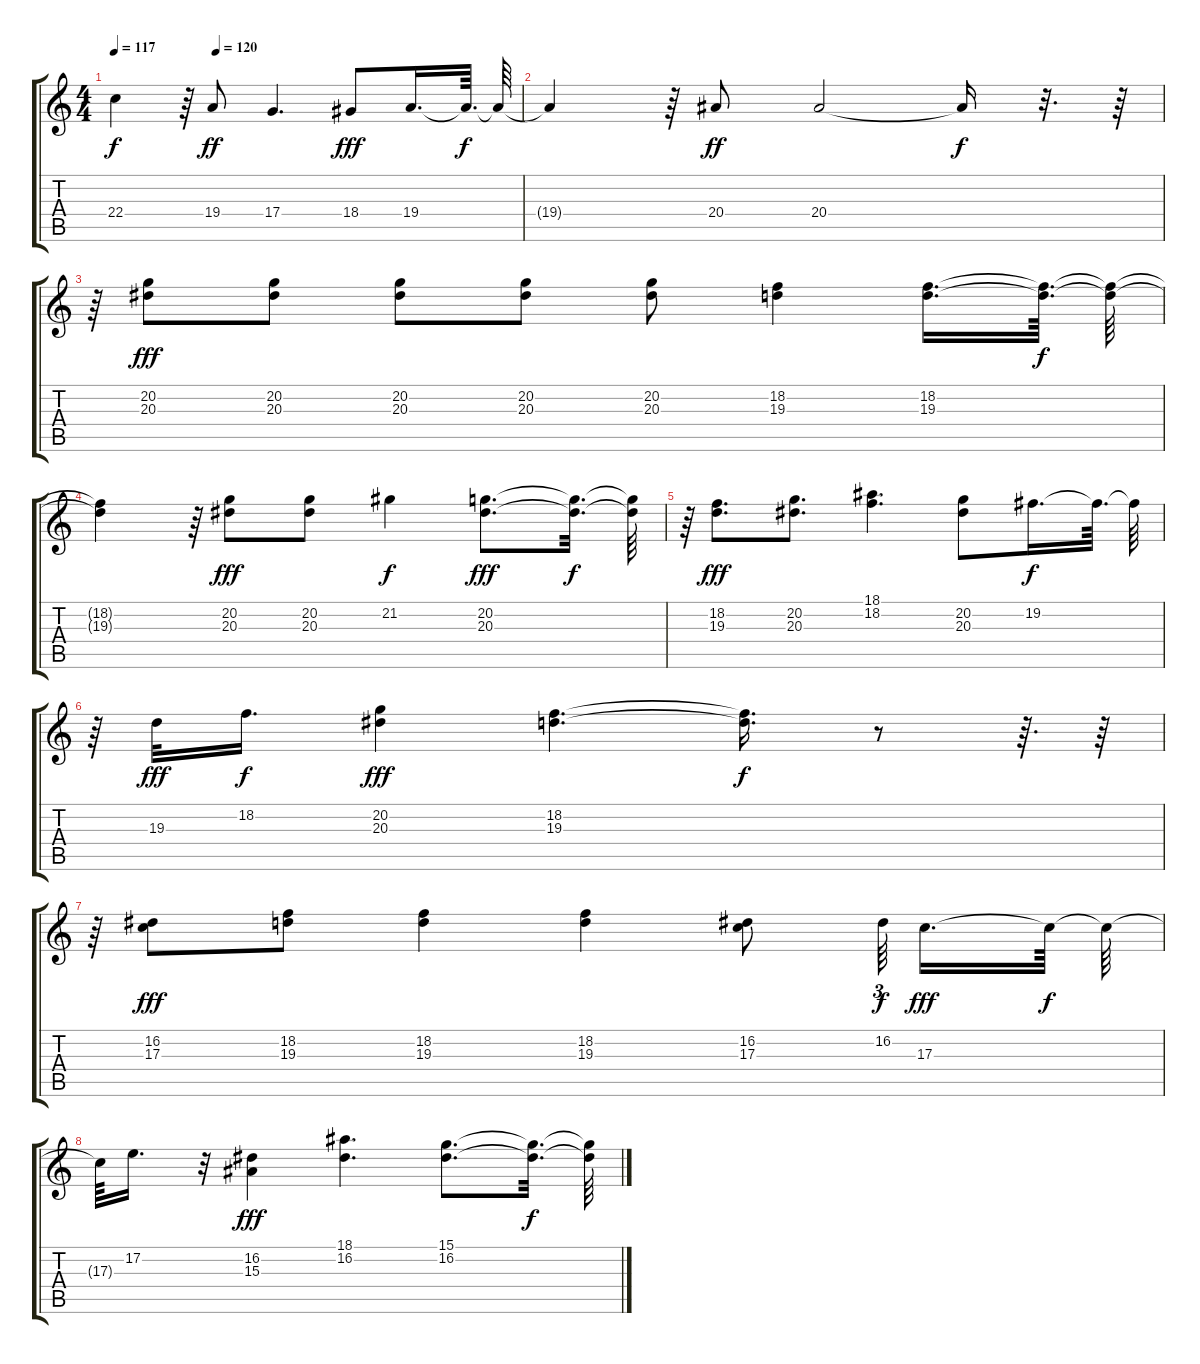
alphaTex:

\track "" {instrument voiceoohs}
\staff {score tabs}
\tuning (E4 B3 G3 D3 A2 E2) {hide}
\ts (4 4)
\tempo 117
\tempo (120 0.25)
\clef g2
\ks c
22.4{t}.4{dy f} r.64 19.4.8{dy ff} 17.4.4{d} 18.4.8{dy fff} 19.4.16{d} 19.4{t}.64{d dy f} 19.4{t}.64 |
19.4{t}.4 r.64 20.4.8{dy ff} 20.4.2 20.4{t}.16{dy f} r.32{d} r.64 |
r.64 (20.2 20.3).8{dy fff} (20.2 20.3).8 (20.2 20.3).8 (20.2 20.3).8 (20.2 20.3).8 (18.2 19.3).4 (18.2 19.3).16{d} (18.2{t} 19.3{t}).64{d dy f} (18.2{t} 19.3{t}).64 |
(18.2{t} 19.3{t}).4 r.64 (20.2 20.3).8{dy fff} (20.2 20.3).8 21.2.4{dy f} (20.2 20.3).8{d dy fff} (20.2{t} 20.3{t}).32{d dy f} (20.2{t} 20.3{t}).64 |
r.64 (18.2 19.3).8{d dy fff} (20.2 20.3).8{d} (18.1 18.2).4{d} (20.2 20.3).8 19.2.16{d dy f} 19.2{t}.64{d} 19.2{t}.64 |
r.64 19.3.32{dy fff} 18.2.16{d dy f} (20.2 20.3).4{dy fff} (18.2 19.3).4{d} (18.2{t} 19.3{t}).16{d dy f} r.8 r.64{d} r.64 |
r.64 (16.2 17.3).8{dy fff} (18.2 19.3).8 (18.2 19.3).4 (18.2 19.3).4 (16.2 17.3).8 16.2.64{tu (3 2) dy f beam splitsecondary} 17.3.16{d dy fff} 17.3{t}.64{dy f} 17.3{t}.64 |
17.3{t}.64 17.2.16{d} r.32 (16.2 15.3).4{dy fff} (18.1 16.2).4{d} (15.1 16.2).8{d} (15.1{t} 16.2{t}).32{d dy f} (15.1{t} 16.2{t}).64
